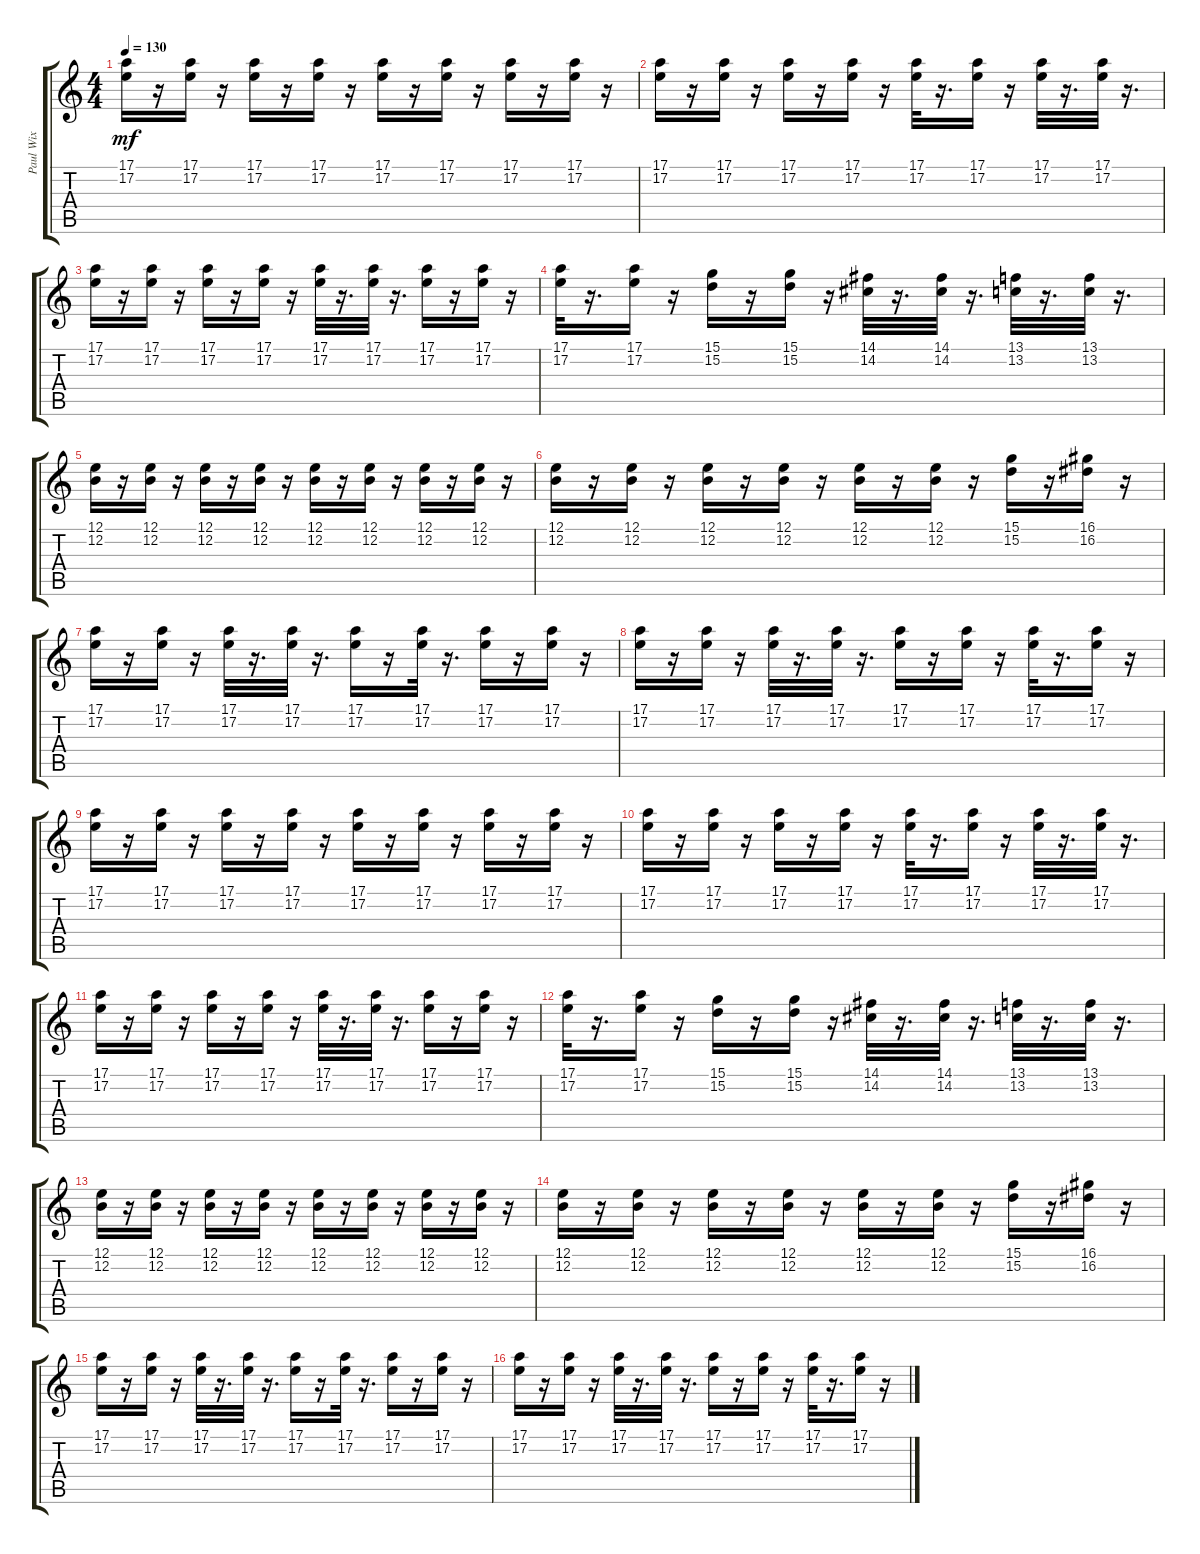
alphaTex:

\track ("Paul Wix" "Paul Wix") {instrument acousticgrandpiano}
\staff {score tabs}
\tuning (E4 B3 G3 D3 A2 E2) {hide}
\ts (4 4)
\tempo 130
\clef g2
\ks c
(17.1 17.2).16{dy mf} r.16 (17.1 17.2).16 r.16 (17.1 17.2).16 r.16 (17.1 17.2).16 r.16 (17.1 17.2).16 r.16 (17.1 17.2).16 r.16 (17.1 17.2).16 r.16 (17.1 17.2).16 r.16 |
(17.1 17.2).16 r.16 (17.1 17.2).16 r.16 (17.1 17.2).16 r.16 (17.1 17.2).16 r.16 (17.1 17.2).32 r.16{d} (17.1 17.2).16 r.16 (17.1 17.2).32 r.16{d} (17.1 17.2).32 r.16{d} |
(17.1 17.2).16 r.16 (17.1 17.2).16 r.16 (17.1 17.2).16 r.16 (17.1 17.2).16 r.16 (17.1 17.2).32 r.16{d} (17.1 17.2).32 r.16{d} (17.1 17.2).16 r.16 (17.1 17.2).16 r.16 |
(17.1 17.2).32 r.16{d} (17.1 17.2).16 r.16 (15.1 15.2).16 r.16 (15.1 15.2).16 r.16 (14.1 14.2).32 r.16{d} (14.1 14.2).32 r.16{d} (13.1 13.2).32 r.16{d} (13.1 13.2).32 r.16{d} |
(12.1 12.2).16 r.16 (12.1 12.2).16 r.16 (12.1 12.2).16 r.16 (12.1 12.2).16 r.16 (12.1 12.2).16 r.16 (12.1 12.2).16 r.16 (12.1 12.2).16 r.16 (12.1 12.2).16 r.16 |
(12.1 12.2).16 r.16 (12.1 12.2).16 r.16 (12.1 12.2).16 r.16 (12.1 12.2).16 r.16 (12.1 12.2).16 r.16 (12.1 12.2).16 r.16 (15.1 15.2).16 r.16 (16.1 16.2).16 r.16 |
(17.1 17.2).16 r.16 (17.1 17.2).16 r.16 (17.1 17.2).32 r.16{d} (17.1 17.2).32 r.16{d} (17.1 17.2).16 r.16 (17.1 17.2).32 r.16{d} (17.1 17.2).16 r.16 (17.1 17.2).16 r.16 |
(17.1 17.2).16 r.16 (17.1 17.2).16 r.16 (17.1 17.2).32 r.16{d} (17.1 17.2).32 r.16{d} (17.1 17.2).16 r.16 (17.1 17.2).16 r.16 (17.1 17.2).32 r.16{d} (17.1 17.2).16 r.16 |
(17.1 17.2).16 r.16 (17.1 17.2).16 r.16 (17.1 17.2).16 r.16 (17.1 17.2).16 r.16 (17.1 17.2).16 r.16 (17.1 17.2).16 r.16 (17.1 17.2).16 r.16 (17.1 17.2).16 r.16 |
(17.1 17.2).16 r.16 (17.1 17.2).16 r.16 (17.1 17.2).16 r.16 (17.1 17.2).16 r.16 (17.1 17.2).32 r.16{d} (17.1 17.2).16 r.16 (17.1 17.2).32 r.16{d} (17.1 17.2).32 r.16{d} |
(17.1 17.2).16 r.16 (17.1 17.2).16 r.16 (17.1 17.2).16 r.16 (17.1 17.2).16 r.16 (17.1 17.2).32 r.16{d} (17.1 17.2).32 r.16{d} (17.1 17.2).16 r.16 (17.1 17.2).16 r.16 |
(17.1 17.2).32 r.16{d} (17.1 17.2).16 r.16 (15.1 15.2).16 r.16 (15.1 15.2).16 r.16 (14.1 14.2).32 r.16{d} (14.1 14.2).32 r.16{d} (13.1 13.2).32 r.16{d} (13.1 13.2).32 r.16{d} |
(12.1 12.2).16 r.16 (12.1 12.2).16 r.16 (12.1 12.2).16 r.16 (12.1 12.2).16 r.16 (12.1 12.2).16 r.16 (12.1 12.2).16 r.16 (12.1 12.2).16 r.16 (12.1 12.2).16 r.16 |
(12.1 12.2).16 r.16 (12.1 12.2).16 r.16 (12.1 12.2).16 r.16 (12.1 12.2).16 r.16 (12.1 12.2).16 r.16 (12.1 12.2).16 r.16 (15.1 15.2).16 r.16 (16.1 16.2).16 r.16 |
(17.1 17.2).16 r.16 (17.1 17.2).16 r.16 (17.1 17.2).32 r.16{d} (17.1 17.2).32 r.16{d} (17.1 17.2).16 r.16 (17.1 17.2).32 r.16{d} (17.1 17.2).16 r.16 (17.1 17.2).16 r.16 |
(17.1 17.2).16 r.16 (17.1 17.2).16 r.16 (17.1 17.2).32 r.16{d} (17.1 17.2).32 r.16{d} (17.1 17.2).16 r.16 (17.1 17.2).16 r.16 (17.1 17.2).32 r.16{d} (17.1 17.2).16 r.16
